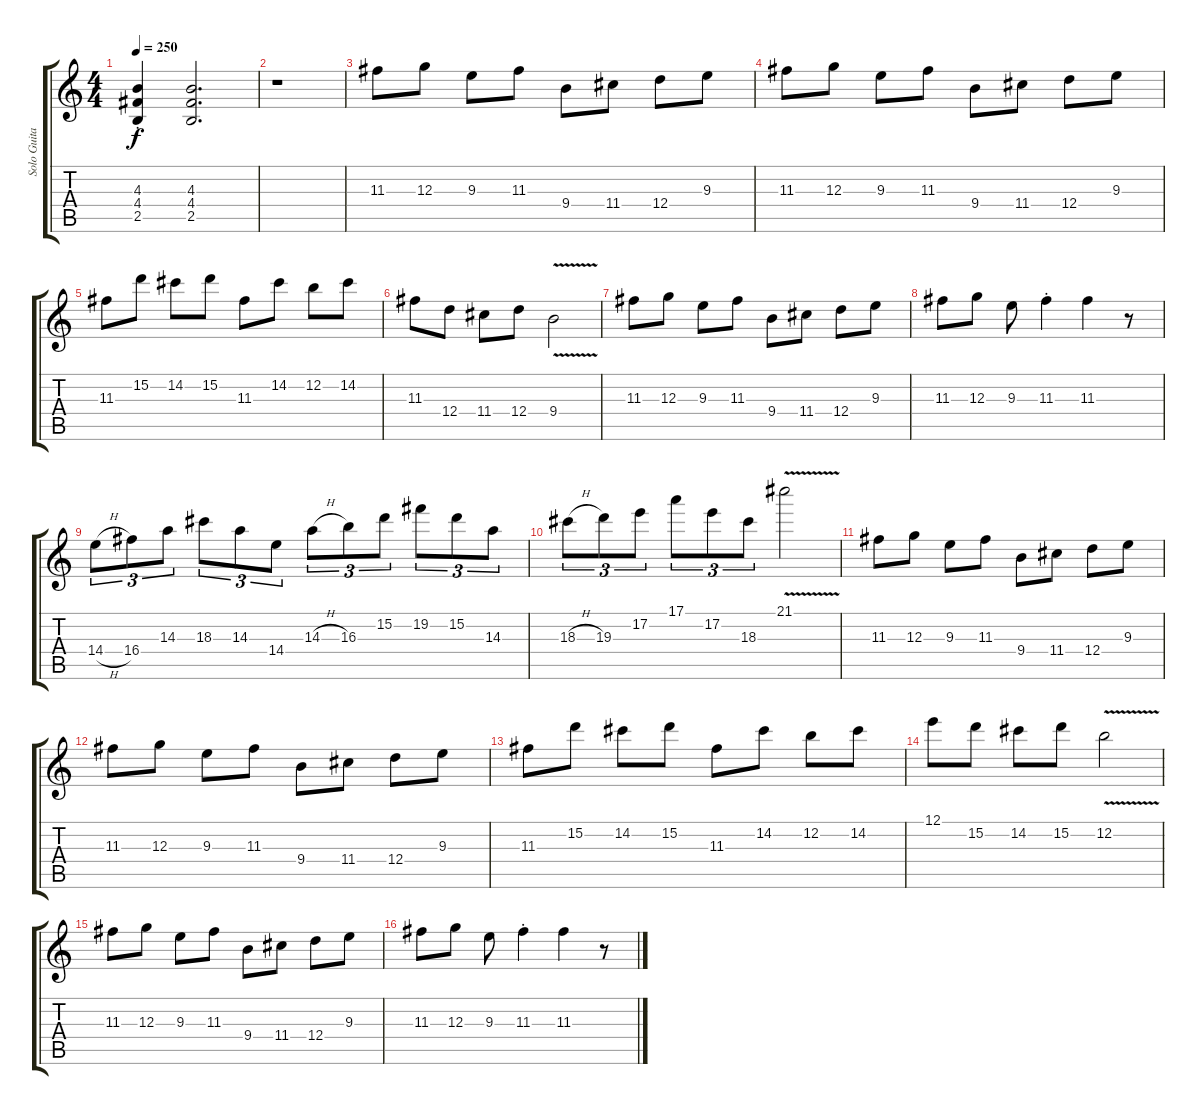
\track ("Solo Guitar" "Solo Guita") {instrument overdrivenguitar}
\staff {score tabs}
\tuning (E4 B3 G3 D3 A2 E2) {hide}
\ts (4 4)
\tempo 250
\clef g2
\ks c
(4.3{st} 4.4{st} 2.5{st}).4{dy f} (4.3 4.4 2.5).2{d} |
r.1 |
11.3.8 12.3.8 9.3.8 11.3.8 9.4.8 11.4.8 12.4.8 9.3.8 |
11.3.8 12.3.8 9.3.8 11.3.8 9.4.8 11.4.8 12.4.8 9.3.8 |
11.3.8 15.2.8 14.2.8 15.2.8 11.3.8 14.2.8 12.2.8 14.2.8 |
11.3.8 12.4.8 11.4.8 12.4.8 9.4{v}.2 |
11.3.8 12.3.8 9.3.8 11.3.8 9.4.8 11.4.8 12.4.8 9.3.8 |
11.3.8 12.3.8 9.3.8 11.3{st}.4 11.3.4 r.8 |
14.4{h}.8{tu (3 2)} 16.4.8{tu (3 2)} 14.3.8{tu (3 2)} 18.3.8{tu (3 2)} 14.3.8{tu (3 2)} 14.4.8{tu (3 2)} 14.3{h}.8{tu (3 2)} 16.3.8{tu (3 2)} 15.2.8{tu (3 2)} 19.2.8{tu (3 2)} 15.2.8{tu (3 2)} 14.3.8{tu (3 2)} |
18.3{h}.8{tu (3 2)} 19.3.8{tu (3 2)} 17.2.8{tu (3 2)} 17.1.8{tu (3 2)} 17.2.8{tu (3 2)} 18.3.8{tu (3 2)} 21.1{v}.2 |
11.3.8 12.3.8 9.3.8 11.3.8 9.4.8 11.4.8 12.4.8 9.3.8 |
11.3.8 12.3.8 9.3.8 11.3.8 9.4.8 11.4.8 12.4.8 9.3.8 |
11.3.8 15.2.8 14.2.8 15.2.8 11.3.8 14.2.8 12.2.8 14.2.8 |
12.1.8 15.2.8 14.2.8 15.2.8 12.2{v}.2 |
11.3.8 12.3.8 9.3.8 11.3.8 9.4.8 11.4.8 12.4.8 9.3.8 |
11.3.8 12.3.8 9.3.8 11.3{st}.4 11.3.4 r.8
